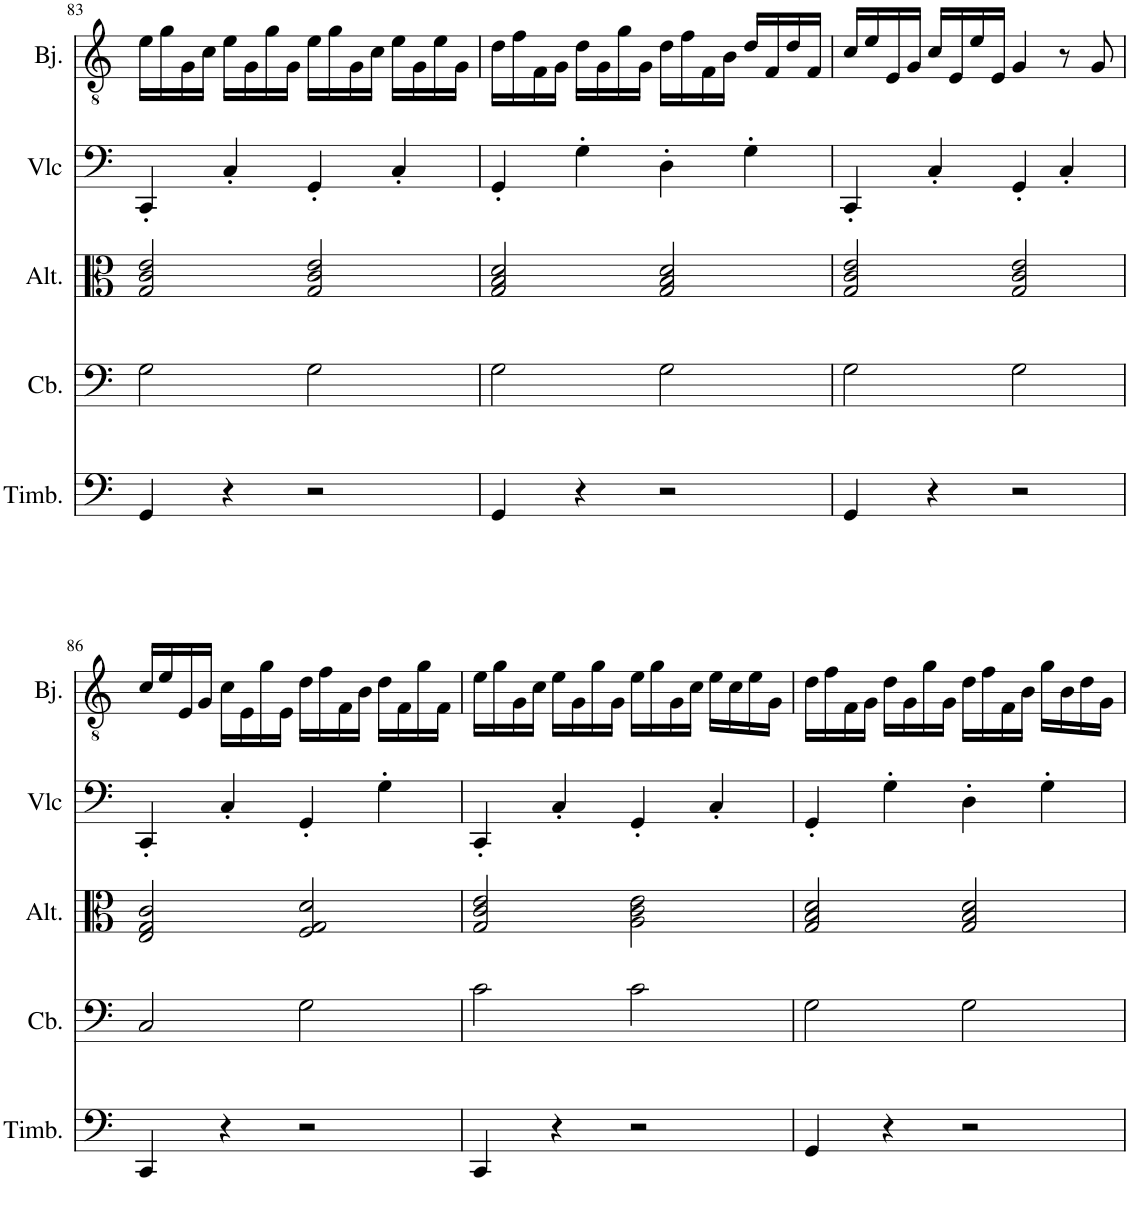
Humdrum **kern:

**kern	**kern	**kern	**kern	**kern
*part5	*part4	*part3	*part2	*part1
*staff5	*staff4	*staff3	*staff2	*staff1
*I"Timbales	*I"Contrebasse	*I"Altos	*I"Violoncelle	*I"Banjo
*I'Timb.	*I'Cb.	*I'Alt.	*I'Vlc	*I'Bj.
!!LO:PB:g=z
*clefF4	*clefF4	*clefC3	*clefF4	*clefGv2
*	*Trd7c12	*	*	*Trd7c12
*k[]	*k[]	*k[]	*k[]	*k[]
*M4/4	*M4/4	*M4/4	*M4/4	*M4/4
=83	=83	=83	=83	=83
4GG/	2G\	2G/ 2c/ 2e/	4CC'/	16e\LL
.	.	.	.	16g\
.	.	.	.	16G\
.	.	.	.	16c\JJ
4r	.	.	4C'/	16e\LL
.	.	.	.	16G\
.	.	.	.	16g\
.	.	.	.	16G\JJ
2r	2G\	2G/ 2c/ 2e/	4GG'/	16e\LL
.	.	.	.	16g\
.	.	.	.	16G\
.	.	.	.	16c\JJ
.	.	.	4C'/	16e\LL
.	.	.	.	16G\
.	.	.	.	16e\
.	.	.	.	16G\JJ
=84	=84	=84	=84	=84
4GG/	2G\	2G/ 2B/ 2d/	4GG'/	16d\LL
.	.	.	.	16f\
.	.	.	.	16F\
.	.	.	.	16G\JJ
4r	.	.	4G'\	16d\LL
.	.	.	.	16G\
.	.	.	.	16g\
.	.	.	.	16G\JJ
2r	2G\	2G/ 2B/ 2d/	4D'\	16d\LL
.	.	.	.	16f\
.	.	.	.	16F\
.	.	.	.	16B\JJ
.	.	.	4G'\	16d/LL
.	.	.	.	16F/
.	.	.	.	16d/
.	.	.	.	16F/JJ
=85	=85	=85	=85	=85
4GG/	2G\	2G/ 2c/ 2e/	4CC'/	16c/LL
.	.	.	.	16e/
.	.	.	.	16E/
.	.	.	.	16G/JJ
4r	.	.	4C'/	16c/LL
.	.	.	.	16E/
.	.	.	.	16e/
.	.	.	.	16E/JJ
2r	2G\	2G/ 2c/ 2e/	4GG'/	4G/
.	.	.	4C'/	8r
.	.	.	.	8G/
!!LO:LB:g=z
=86	=86	=86	=86	=86
4CC/	2C/	2E/ 2G/ 2c/	4CC'/	16c/LL
.	.	.	.	16e/
.	.	.	.	16E/
.	.	.	.	16G/JJ
4r	.	.	4C'/	16c\LL
.	.	.	.	16E\
.	.	.	.	16g\
.	.	.	.	16E\JJ
2r	2G\	2F/ 2G/ 2d/	4GG'/	16d\LL
.	.	.	.	16f\
.	.	.	.	16F\
.	.	.	.	16B\JJ
.	.	.	4G'\	16d\LL
.	.	.	.	16F\
.	.	.	.	16g\
.	.	.	.	16F\JJ
=87	=87	=87	=87	=87
4CC/	2c\	2G/ 2c/ 2e/	4CC'/	16e\LL
.	.	.	.	16g\
.	.	.	.	16G\
.	.	.	.	16c\JJ
4r	.	.	4C'/	16e\LL
.	.	.	.	16G\
.	.	.	.	16g\
.	.	.	.	16G\JJ
2r	2c\	2A\ 2c\ 2e\	4GG'/	16e\LL
.	.	.	.	16g\
.	.	.	.	16G\
.	.	.	.	16c\JJ
.	.	.	4C'/	16e\LL
.	.	.	.	16c\
.	.	.	.	16e\
.	.	.	.	16G\JJ
=88	=88	=88	=88	=88
4GG/	2G\	2G/ 2B/ 2d/	4GG'/	16d\LL
.	.	.	.	16f\
.	.	.	.	16F\
.	.	.	.	16G\JJ
4r	.	.	4G'\	16d\LL
.	.	.	.	16G\
.	.	.	.	16g\
.	.	.	.	16G\JJ
2r	2G\	2G/ 2B/ 2d/	4D'\	16d\LL
.	.	.	.	16f\
.	.	.	.	16F\
.	.	.	.	16B\JJ
.	.	.	4G'\	16g\LL
.	.	.	.	16B\
.	.	.	.	16d\
.	.	.	.	16G\JJ
=	=	=	=	=
*-	*-	*-	*-	*-
